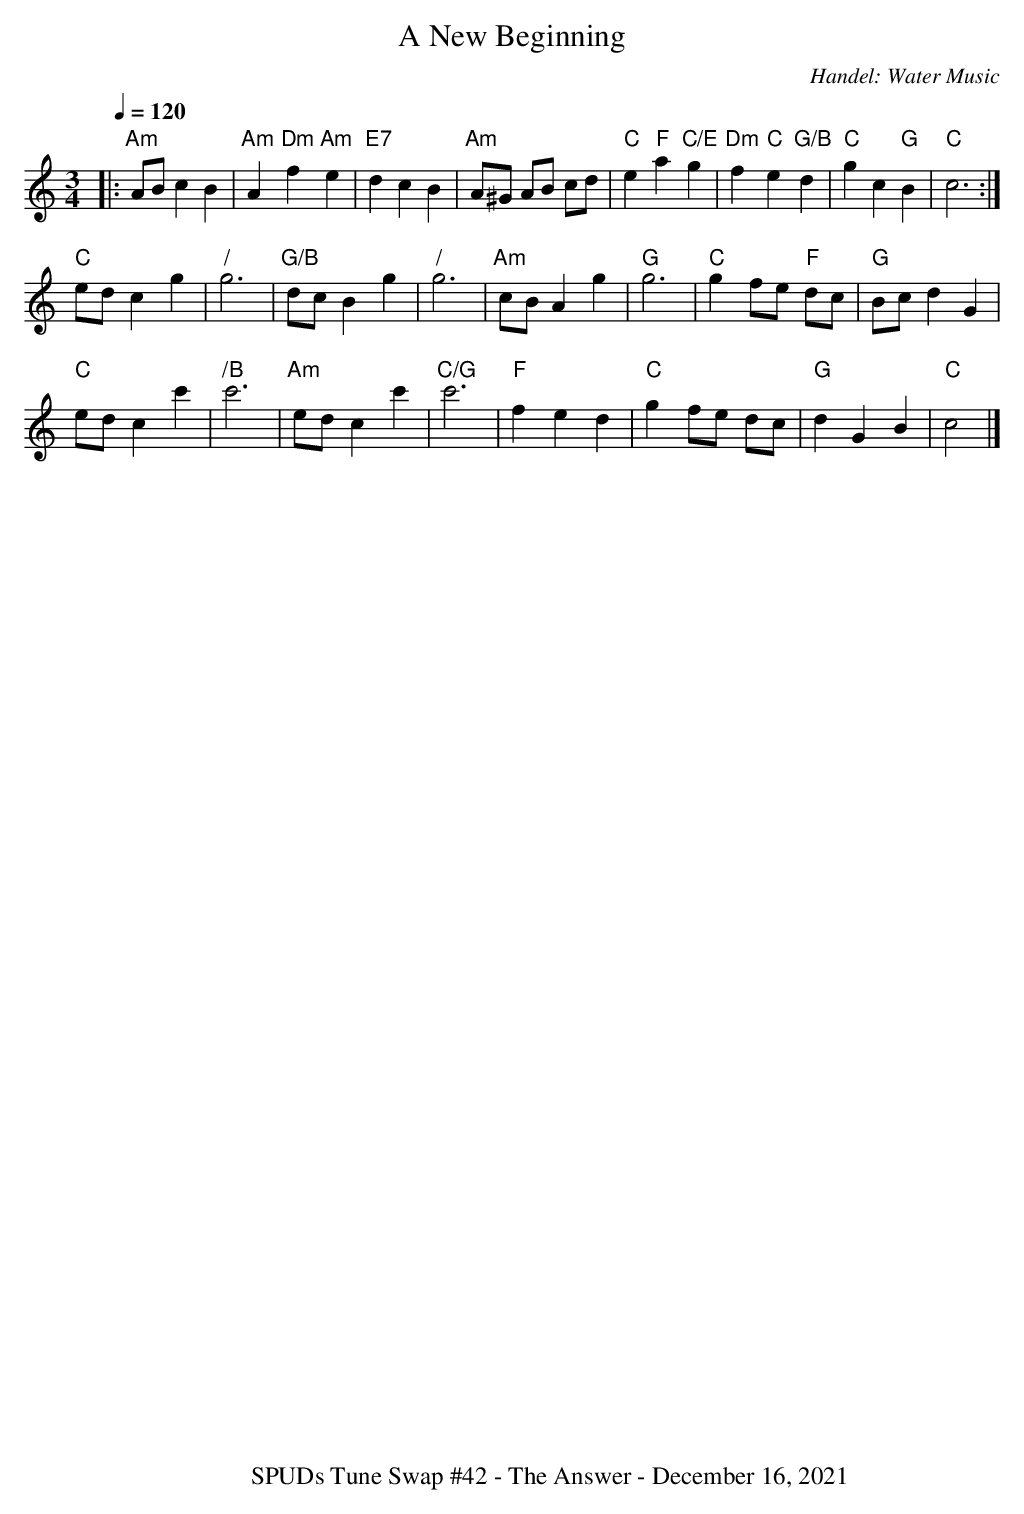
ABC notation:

X:1
T:A New Beginning
C:Handel: Water Music
Q:1/4=120
M:3/4
L:1/8
K:Am
|: "Am"AB c2 B2 | "Am"A2 "Dm"f2 "Am"e2 | "E7"d2 c2 B2 | "Am"A^G AB cd |\
"C"e2 "F"a2 "C/E"g2 | "Dm"f2 "C"e2 "G/B"d2 | "C"g2 c2 "G"B2 | "C"c6 :|
"C"ed c2 g2 | "/"g6 | "G/B"dc B2 g2 | "/"g6 |\
"Am"cB A2 g2 | "G"g6 | "C"g2 fe "F"dc | "G"Bc d2 G2 |
"C"ed c2 c'2 | "/B"c'6 | "Am"ed c2 c'2 | "C/G"c'6 |\
"F"f2 e2 d2 | "C"g2 fe dc | "G"d2 G2 B2 | "C"c4 |]
